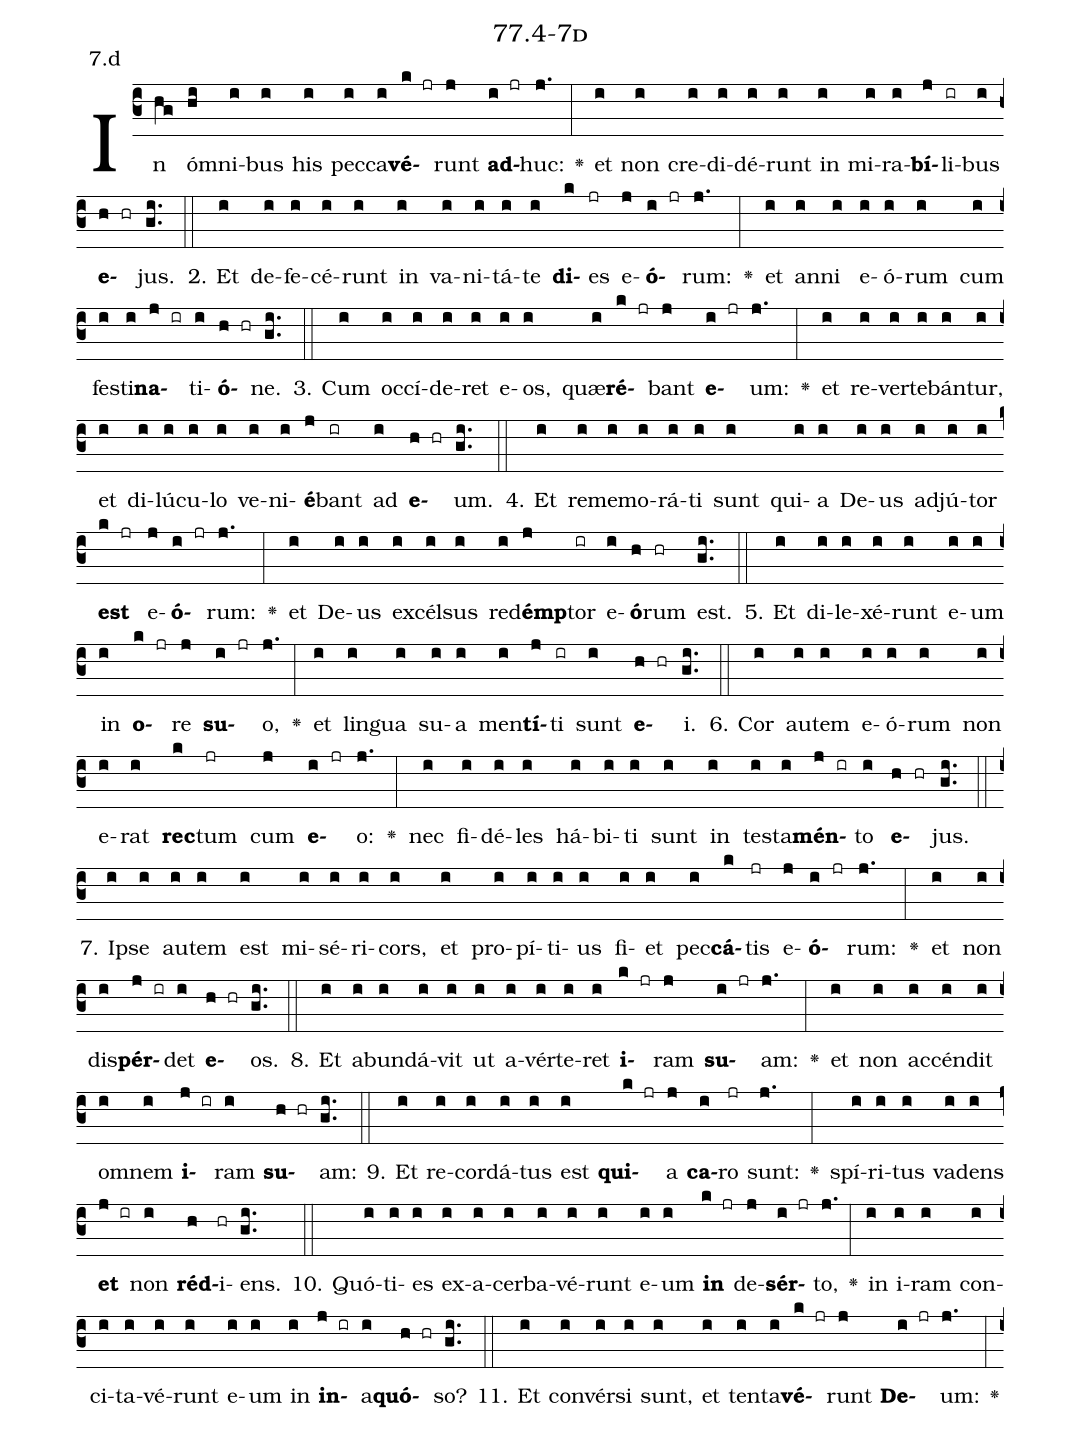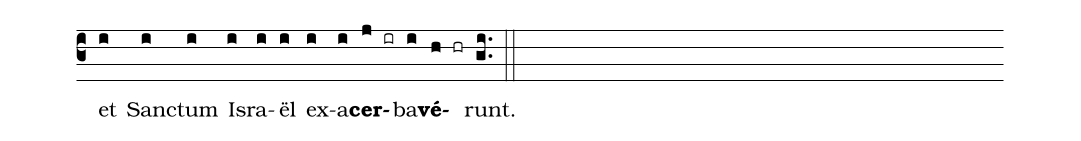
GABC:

name: 77.4-7d;
annotation: 7.d;
%%
(c3)In(hg) óm(hi)ni(i)bus(i) his(i) pec(i)ca(i)<b>vé</b>(k jr)runt(j) <b>ad</b>(i jr)huc:(j.) <v>\greheightstar</v>(:) et(i) non(i) cre(i)di(i)dé(i)runt(i) in(i) mi(i)ra(i)<b>bí</b>(j)li(ir)bus(i) <b>e</b>(h hr)jus.(gi..) (::)
2. Et(i) de(i)fe(i)cé(i)runt(i) in(i) va(i)ni(i)tá(i)te(i) <b>di</b>(k)es(jr) e(j)<b>ó</b>(i jr)rum:(j.) <v>\greheightstar</v>(:) et(i) an(i)ni(i) e(i)ó(i)rum(i) cum(i) fes(i)ti(i)<b>na</b>(j ir)ti(i)<b>ó</b>(h hr)ne.(gi..) (::)
3. Cum(i) oc(i)cí(i)de(i)ret(i) e(i)os,(i) quæ(i)<b>ré</b>(k jr)bant(j) <b>e</b>(i jr)um:(j.) <v>\greheightstar</v>(:) et(i) re(i)ver(i)te(i)bán(i)tur,(i) et(i) di(i)lú(i)cu(i)lo(i) ve(i)ni(i)<b>é</b>(j)bant(ir) ad(i) <b>e</b>(h hr)um.(gi..) (::)
4. Et(i) re(i)me(i)mo(i)rá(i)ti(i) sunt(i) qui(i)a(i) De(i)us(i) ad(i)jú(i)tor(i) <b>est</b>(k jr) e(j)<b>ó</b>(i jr)rum:(j.) <v>\greheightstar</v>(:) et(i) De(i)us(i) ex(i)cél(i)sus(i) red(i)<b>émp</b>(j)tor(ir) e(i)<b>ó</b>(h)rum(hr) est.(gi..) (::)
5. Et(i) di(i)le(i)xé(i)runt(i) e(i)um(i) in(i) <b>o</b>(k jr)re(j) <b>su</b>(i jr)o,(j.) <v>\greheightstar</v>(:) et(i) lin(i)gua(i) su(i)a(i) men(i)<b>tí</b>(j)ti(ir) sunt(i) <b>e</b>(h hr)i.(gi..) (::)
6. Cor(i) au(i)tem(i) e(i)ó(i)rum(i) non(i) e(i)rat(i) <b>rec</b>(k)tum(jr) cum(j) <b>e</b>(i jr)o:(j.) <v>\greheightstar</v>(:) nec(i) fi(i)dé(i)les(i) há(i)bi(i)ti(i) sunt(i) in(i) tes(i)ta(i)<b>mén</b>(j ir)to(i) <b>e</b>(h hr)jus.(gi..) (::)
7. Ip(i)se(i) au(i)tem(i) est(i) mi(i)sé(i)ri(i)cors,(i) et(i) pro(i)pí(i)ti(i)us(i) fi(i)et(i) pec(i)<b>cá</b>(k)tis(jr) e(j)<b>ó</b>(i jr)rum:(j.) <v>\greheightstar</v>(:) et(i) non(i) dis(i)<b>pér</b>(j ir)det(i) <b>e</b>(h hr)os.(gi..) (::)
8. Et(i) ab(i)un(i)dá(i)vit(i) ut(i) a(i)vér(i)te(i)ret(i) <b>i</b>(k jr)ram(j) <b>su</b>(i jr)am:(j.) <v>\greheightstar</v>(:) et(i) non(i) ac(i)cén(i)dit(i) om(i)nem(i) <b>i</b>(j ir)ram(i) <b>su</b>(h hr)am:(gi..) (::)
9. Et(i) re(i)cor(i)dá(i)tus(i) est(i) <b>qui</b>(k jr)a(j) <b>ca</b>(i)ro(jr) sunt:(j.) <v>\greheightstar</v>(:) spí(i)ri(i)tus(i) va(i)dens(i) <b>et</b>(j ir) non(i) <b>réd</b>(h)i(hr)ens.(gi..) (::)
10. Quó(i)ti(i)es(i) ex(i)a(i)cer(i)ba(i)vé(i)runt(i) e(i)um(i) <b>in</b>(k jr) de(j)<b>sér</b>(i jr)to,(j.) <v>\greheightstar</v>(:) in(i) i(i)ram(i) con(i)ci(i)ta(i)vé(i)runt(i) e(i)um(i) in(i) <b>in</b>(j ir)a(i)<b>quó</b>(h hr)so?(gi..) (::)
11. Et(i) con(i)vér(i)si(i) sunt,(i) et(i) ten(i)ta(i)<b>vé</b>(k jr)runt(j) <b>De</b>(i jr)um:(j.) <v>\greheightstar</v>(:) et(i) Sanc(i)tum(i) Is(i)ra(i)ël(i) ex(i)a(i)<b>cer</b>(j ir)ba(i)<b>vé</b>(h hr)runt.(gi..) (::)
